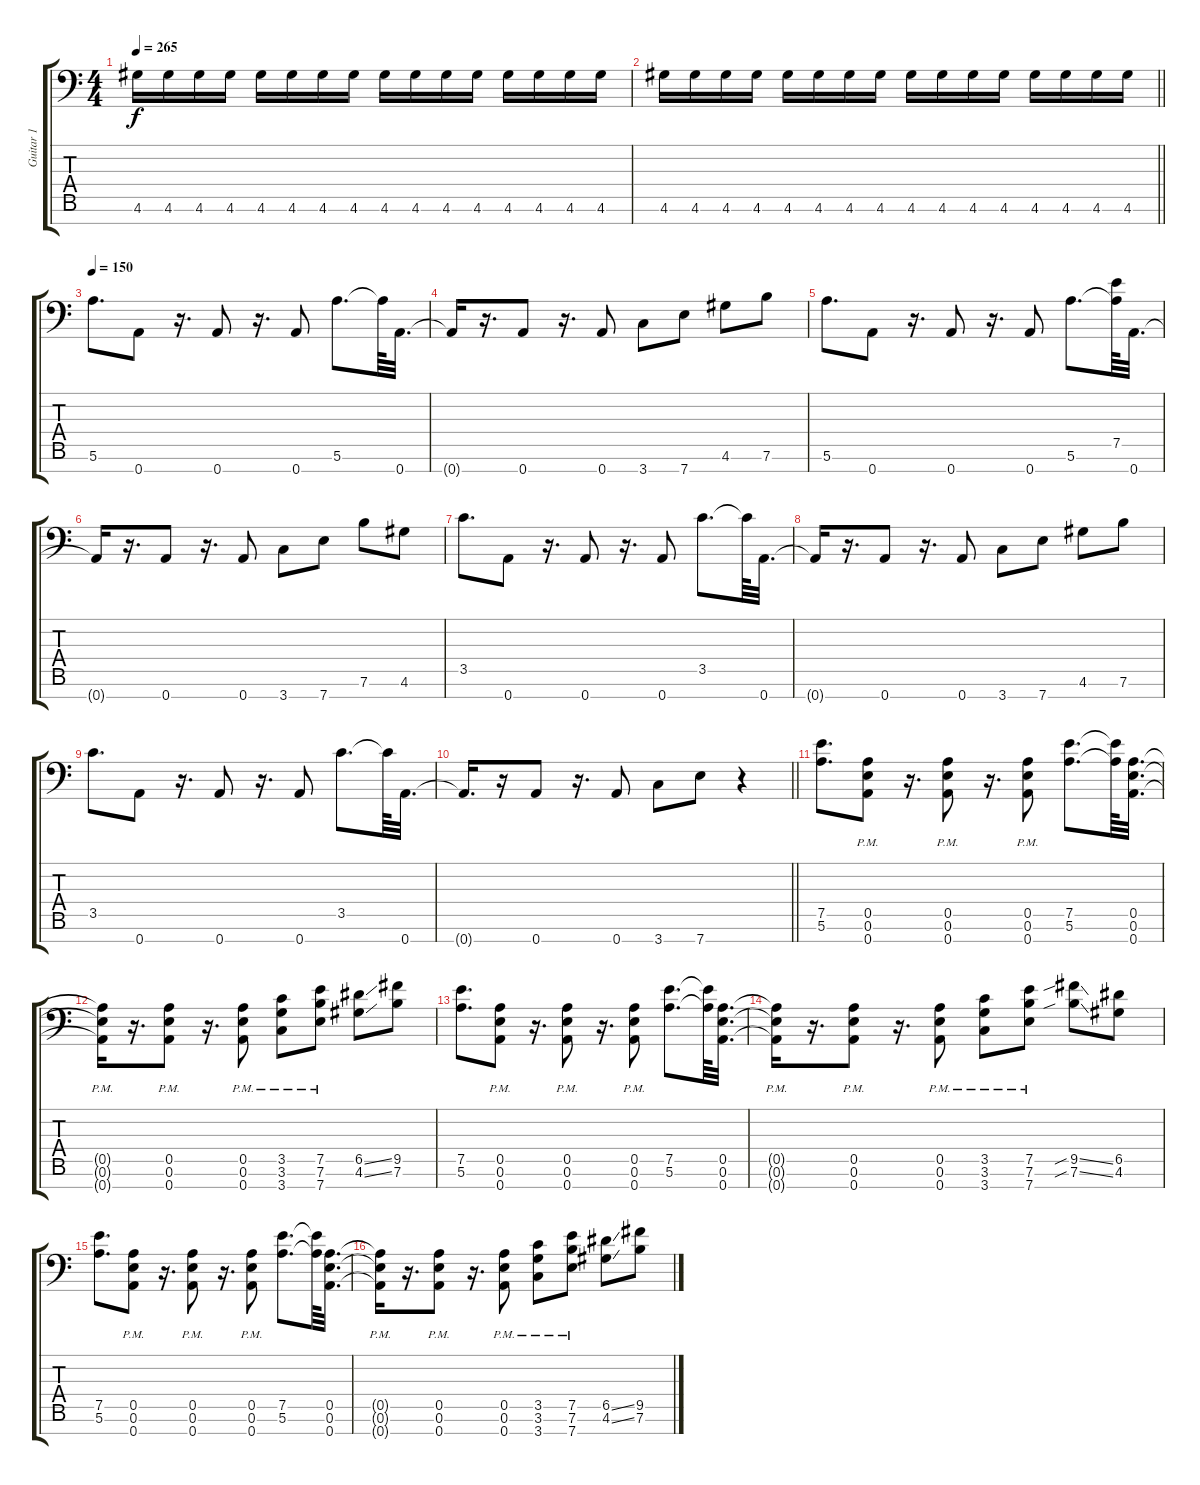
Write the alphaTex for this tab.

\track ("Guitar 1" "Guitar 1") {instrument distortionguitar}
\staff {score tabs}
\tuning (E4 B3 G3 D3 A2 E2 A1) {hide}
\ts (4 4)
\tempo 265
\clef f4
\ks c
4.6.16{dy f} 4.6.16 4.6.16 4.6.16 4.6.16 4.6.16 4.6.16 4.6.16 4.6.16 4.6.16 4.6.16 4.6.16 4.6.16 4.6.16 4.6.16 4.6.16 |
\barLineRight lightlight
4.6.16 4.6.16 4.6.16 4.6.16 4.6.16 4.6.16 4.6.16 4.6.16 4.6.16 4.6.16 4.6.16 4.6.16 4.6.16 4.6.16 4.6.16 4.6.16 |
\tempo 150
5.6.8{d} 0.7.8 r.16{d} 0.7.8 r.16{d} 0.7.8 5.6.8{d} 5.6{t}.64 0.7.32{d} |
0.7{t}.16 r.16{d} 0.7.8 r.16{d} 0.7.8 3.7.8 7.7.8 4.6.8 7.6.8 |
5.6.8{d} 0.7.8 r.16{d} 0.7.8 r.16{d} 0.7.8 5.6.8{d} (7.5 5.6{t}).64 0.7.32{d} |
0.7{t}.16 r.16{d} 0.7.8 r.16{d} 0.7.8 3.7.8 7.7.8 7.6.8 4.6.8 |
3.5.8{d} 0.7.8 r.16{d} 0.7.8 r.16{d} 0.7.8 3.5.8{d} 3.5{t}.64 0.7.32{d} |
0.7{t}.16 r.16{d} 0.7.8 r.16{d} 0.7.8 3.7.8 7.7.8 4.6.8 7.6.8 |
3.5.8{d} 0.7.8 r.16{d} 0.7.8 r.16{d} 0.7.8 3.5.8{d} 3.5{t}.64 0.7.32{d} |
\barLineRight lightlight
0.7{t}.16{d} r.16 0.7.8 r.16{d} 0.7.8 3.7.8 7.7.8 r.4 |
(7.5 5.6).8{d} (0.5{pm} 0.6{pm} 0.7{pm}).8 r.16{d} (0.5{pm} 0.6{pm} 0.7{pm}).8 r.16{d} (0.5{pm} 0.6{pm} 0.7{pm}).8 (7.5 5.6).8{d} (7.5{t} 5.6{t}).64 (0.5 0.6 0.7).32{d} |
(0.5{pm t} 0.6{pm t} 0.7{pm t}).16 r.16{d} (0.5{pm} 0.6{pm} 0.7{pm}).8 r.16{d} (0.5{pm} 0.6{pm} 0.7{pm}).8 (3.5{pm} 3.6{pm} 3.7{pm}).8 (7.5{pm} 7.6{pm} 7.7{pm}).8 (6.5{ss} 4.6{ss}).8 (9.5 7.6).8 |
(7.5 5.6).8{d} (0.5{pm} 0.6{pm} 0.7{pm}).8 r.16{d} (0.5{pm} 0.6{pm} 0.7{pm}).8 r.16{d} (0.5{pm} 0.6{pm} 0.7{pm}).8 (7.5 5.6).8{d} (7.5{t} 5.6{t}).64 (0.5 0.6 0.7).32{d} |
(0.5{pm t} 0.6{pm t} 0.7{pm t}).16 r.16{d} (0.5{pm} 0.6{pm} 0.7{pm}).8 r.16{d} (0.5{pm} 0.6{pm} 0.7{pm}).8 (3.5{pm} 3.6{pm} 3.7{pm}).8 (7.5{pm} 7.6{pm} 7.7{pm}).8 (9.5{sib ss} 7.6{sib ss}).8 (6.5 4.6).8 |
(7.5 5.6).8{d} (0.5{pm} 0.6{pm} 0.7{pm}).8 r.16{d} (0.5{pm} 0.6{pm} 0.7{pm}).8 r.16{d} (0.5{pm} 0.6{pm} 0.7{pm}).8 (7.5 5.6).8{d} (7.5{t} 5.6{t}).64 (0.5 0.6 0.7).32{d} |
(0.5{pm t} 0.6{pm t} 0.7{pm t}).16 r.16{d} (0.5{pm} 0.6{pm} 0.7{pm}).8 r.16{d} (0.5{pm} 0.6{pm} 0.7{pm}).8 (3.5{pm} 3.6{pm} 3.7{pm}).8 (7.5{pm} 7.6{pm} 7.7{pm}).8 (6.5{ss} 4.6{ss}).8 (9.5 7.6).8
